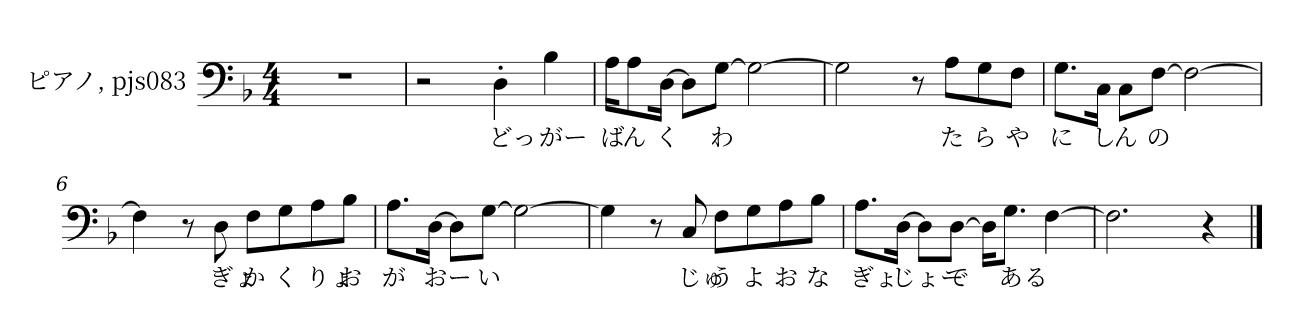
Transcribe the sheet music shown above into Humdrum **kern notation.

**kern	**text
*part1	*part1
*staff1	*staff1
*I"ピアノ, pjs083	*
*clefF4	*
*k[b-]	*
*M4/4	*
*MM140	*
=1	=1
1r	.
=2	=2
2r	.
!	!LO:LY:b
4D'\	どっ
!	!LO:LY:b
4B-\	がー
=3	=3
!	!LO:LY:b
16A\KL	ば
!	!LO:LY:b
8A\	ん
!	!LO:LY:b
[16D\Jk	く
8D\L]	.
!	!LO:LY:b
[8G\J	わ
2G\_	.
=4	=4
2G\]	.
8r	.
!	!LO:LY:b
8A\L	た
!	!LO:LY:b
8G\	ら
!	!LO:LY:b
8F\J	や
=5	=5
!	!LO:LY:b
8.G\L	に
!	!LO:LY:b
16C\Jk	し
!	!LO:LY:b
8C\L	ん
!	!LO:LY:b
[8F\J	の
2F\_	.
=6	=6
4F\]	.
8r	.
!	!LO:LY:b
8D\	ぎょ
!	!LO:LY:b
8F\L	か
!	!LO:LY:b
8G\	く
!	!LO:LY:b
8A\	りょ
!	!LO:LY:b
8B-\J	お
=7	=7
!	!LO:LY:b
8.A\L	が
!	!LO:LY:b
[16D\Jk	おー
8D\L]	.
!	!LO:LY:b
[8G\J	い
2G\_	.
!!LO:LB:g=z
=8	=8
4G\]	.
8r	.
!	!LO:LY:b
8C/	じゅ
!	!LO:LY:b
8F\L	う
!	!LO:LY:b
8G\	よ
!	!LO:LY:b
8A\	お
!	!LO:LY:b
8B-\J	な
=9	=9
!	!LO:LY:b
8.A\L	ぎょ
!	!LO:LY:b
[16D\Jk	じょー
8D\L]	.
!	!LO:LY:b
[8D\J	で
16D\KL]	.
!	!LO:LY:b
8.G\J	あ
!	!LO:LY:b
[4F\	る
=10	=10
2.F\]	.
4r	.
==	==
*-	*-
